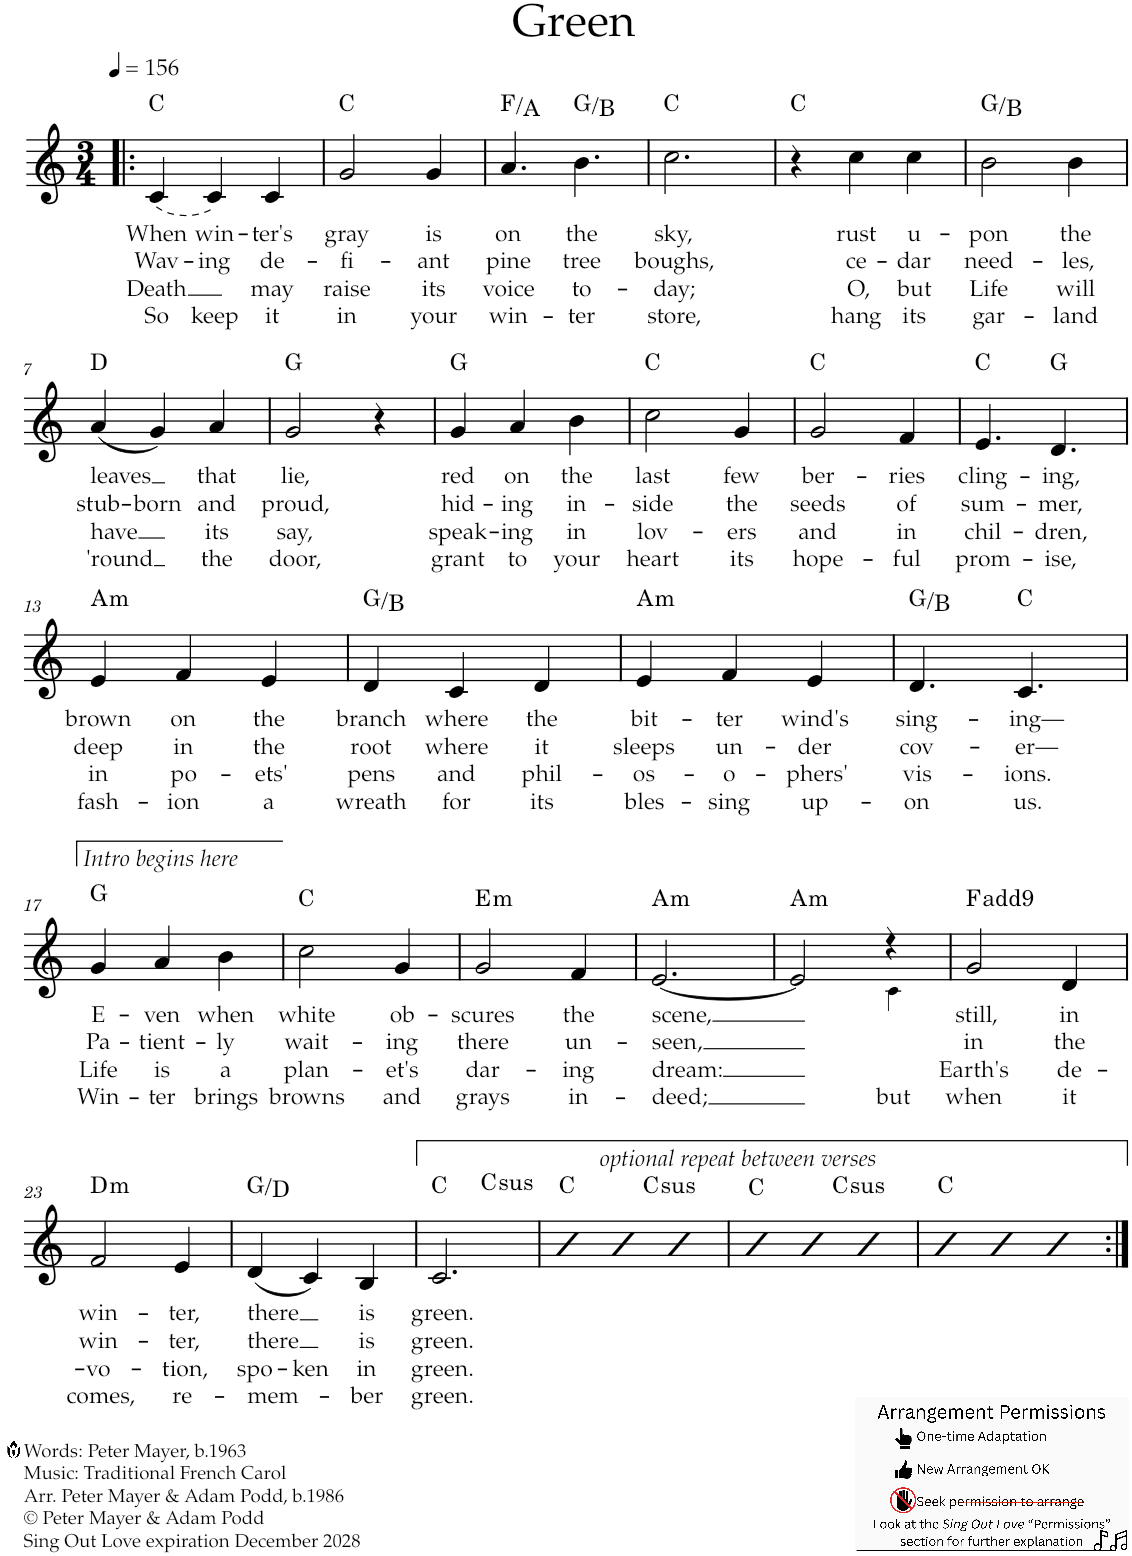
**kern	**text	**text	**text	**text	**harte
*part1	*part1	*part1	*part1	*part1	*part1
*staff1	*staff1	*staff1	*staff1	*staff1	*
*I"Oboe	*	*	*	*	*
*I'Ob	*	*	*	*	*
*clefG2	*	*	*	*	*
*k[]	*	*	*	*	*
*M3/4	*	*	*	*	*
*MM156	*	*	*	*	*
=1!|:	=1!|:	=1!|:	=1!|:	=1!|:	=1!|:
!	!LO:LY:b	!LO:LY:b	!LO:LY:b	!LO:LY:b	!
(<4c/	When	Wav-	Death	So	C:maj
!	!LO:LY:b	!LO:LY:b	!	!LO:LY:b	!
4c/)	win-	-ing	.	keep	.
!	!LO:LY:b	!LO:LY:b	!LO:LY:b	!LO:LY:b	!
4c/	-ter's	de-	may	it	.
=2	=2	=2	=2	=2	=2
!	!LO:LY:b	!LO:LY:b	!LO:LY:b	!LO:LY:b	!
2g/	gray	-fi-	raise	in	C:maj
!	!LO:LY:b	!LO:LY:b	!LO:LY:b	!LO:LY:b	!
4g/	is	-ant	its	your	.
=3	=3	=3	=3	=3	=3
!	!LO:LY:b	!LO:LY:b	!LO:LY:b	!LO:LY:b	!
4.a/	on	pine	voice	win-	F:maj/3
!	!LO:LY:b	!LO:LY:b	!LO:LY:b	!LO:LY:b	!
4.b\	the	tree	to-	-ter	G:maj/3
=4	=4	=4	=4	=4	=4
!	!LO:LY:b	!LO:LY:b	!LO:LY:b	!LO:LY:b	!
2.cc\	sky,	boughs,	-day;	store,	C:maj
=5	=5	=5	=5	=5	=5
4r	.	.	.	.	C:maj
!	!LO:LY:b	!LO:LY:b	!LO:LY:b	!LO:LY:b	!
4cc\	rust	ce-	O,	hang	.
!	!LO:LY:b	!LO:LY:b	!LO:LY:b	!LO:LY:b	!
4cc\	u-	-dar	but	its	.
=6	=6	=6	=6	=6	=6
!	!LO:LY:b	!LO:LY:b	!LO:LY:b	!LO:LY:b	!
2b\	-pon	need-	Life	gar-	G:maj/3
!	!LO:LY:b	!LO:LY:b	!LO:LY:b	!LO:LY:b	!
4b\	the	-les,	will	-land	.
!!LO:LB:g=z
=7	=7	=7	=7	=7	=7
!	!LO:LY:b	!LO:LY:b	!LO:LY:b	!LO:LY:b	!
(<4a/	leaves	stub-	have	'round	D:maj
!	!	!LO:LY:b	!	!	!
4g/)	.	-born	.	.	.
!	!LO:LY:b	!LO:LY:b	!LO:LY:b	!LO:LY:b	!
4a/	that	and	its	the	.
=8	=8	=8	=8	=8	=8
!	!LO:LY:b	!LO:LY:b	!LO:LY:b	!LO:LY:b	!
2g/	lie,	proud,	say,	door,	G:maj
4r	.	.	.	.	.
=9	=9	=9	=9	=9	=9
!	!LO:LY:b	!LO:LY:b	!LO:LY:b	!LO:LY:b	!
4g/	red	hid-	speak-	grant	G:maj
!	!LO:LY:b	!LO:LY:b	!LO:LY:b	!LO:LY:b	!
4a/	on	-ing	-ing	to	.
!	!LO:LY:b	!LO:LY:b	!LO:LY:b	!LO:LY:b	!
4b\	the	in-	in	your	.
=10	=10	=10	=10	=10	=10
!	!LO:LY:b	!LO:LY:b	!LO:LY:b	!LO:LY:b	!
2cc\	last	-side	lov-	heart	C:maj
!	!LO:LY:b	!LO:LY:b	!LO:LY:b	!LO:LY:b	!
4g/	few	the	-ers	its	.
=11	=11	=11	=11	=11	=11
!	!LO:LY:b	!LO:LY:b	!LO:LY:b	!LO:LY:b	!
2g/	ber-	seeds	and	hope-	C:maj
!	!LO:LY:b	!LO:LY:b	!LO:LY:b	!LO:LY:b	!
4f/	-ries	of	in	-ful	.
=12	=12	=12	=12	=12	=12
!	!LO:LY:b	!LO:LY:b	!LO:LY:b	!LO:LY:b	!
4.e/	cling-	sum-	chil-	prom-	C:maj
!	!LO:LY:b	!LO:LY:b	!LO:LY:b	!LO:LY:b	!
4.d/	-ing,	-mer,	-dren,	-ise,	G:maj
!!LO:LB:g=z
=13	=13	=13	=13	=13	=13
!	!LO:LY:b	!LO:LY:b	!LO:LY:b	!LO:LY:b	!LO:H:kt=m
4e/	brown	deep	in	fash-	A:min
!	!LO:LY:b	!LO:LY:b	!LO:LY:b	!LO:LY:b	!
4f/	on	in	po-	-ion	.
!	!LO:LY:b	!LO:LY:b	!LO:LY:b	!LO:LY:b	!
4e/	the	the	-ets'	a	.
=14	=14	=14	=14	=14	=14
!	!LO:LY:b	!LO:LY:b	!LO:LY:b	!LO:LY:b	!
4d/	branch	root	pens	wreath	G:maj/3
!	!LO:LY:b	!LO:LY:b	!LO:LY:b	!LO:LY:b	!
4c/	where	where	and	for	.
!	!LO:LY:b	!LO:LY:b	!LO:LY:b	!LO:LY:b	!
4d/	the	it	phil-	its	.
=15	=15	=15	=15	=15	=15
!	!LO:LY:b	!LO:LY:b	!LO:LY:b	!LO:LY:b	!LO:H:kt=m
4e/	bit-	sleeps	-os-	bles-	A:min
!	!LO:LY:b	!LO:LY:b	!LO:LY:b	!LO:LY:b	!
4f/	-ter	un-	-o-	-sing	.
!	!LO:LY:b	!LO:LY:b	!LO:LY:b	!LO:LY:b	!
4e/	wind's	-der	-phers'	up-	.
=16	=16	=16	=16	=16	=16
!	!LO:LY:b	!LO:LY:b	!LO:LY:b	!LO:LY:b	!
4.d/	sing-	cov-	vis-	-on	G:maj/3
!	!LO:LY:b	!LO:LY:b	!LO:LY:b	!LO:LY:b	!
4.c/	-ing—	-er—	-ions.	us.	C:maj
!!LO:LB:g=z
=17	=17	=17	=17	=17	=17
!	!LO:LY:b	!LO:LY:b	!LO:LY:b	!LO:LY:b	!
4g/	E-	Pa-	Life	Win-	G:maj
!	!LO:LY:b	!LO:LY:b	!LO:LY:b	!LO:LY:b	!
4a/	-ven	-tient-	is	-ter	.
!	!LO:LY:b	!LO:LY:b	!LO:LY:b	!LO:LY:b	!
4b\	when	-ly	a	brings	.
=18	=18	=18	=18	=18	=18
!	!LO:LY:b	!LO:LY:b	!LO:LY:b	!LO:LY:b	!
2cc\	white	wait-	plan-	browns	C:maj
!	!LO:LY:b	!LO:LY:b	!LO:LY:b	!LO:LY:b	!
4g/	ob-	-ing	-et's	and	.
=19	=19	=19	=19	=19	=19
!	!LO:LY:b	!LO:LY:b	!LO:LY:b	!LO:LY:b	!LO:H:kt=m
2g/	-scures	there	dar-	grays	E:min
!	!LO:LY:b	!LO:LY:b	!LO:LY:b	!LO:LY:b	!
4f/	the	un-	-ing	in-	.
=20	=20	=20	=20	=20	=20
!	!LO:LY:b	!LO:LY:b	!LO:LY:b	!LO:LY:b	!LO:H:kt=m
[<2.e/	scene,	-seen,	dream:	-deed;	A:min
=21	=21	=21	=21	=21	=21
*^	*	*	*	*	*
!	!	!	!	!	!	!LO:H:kt=m
2e/]	2ryy	.	.	.	.	A:min
!	!	!	!	!	!LO:LY:b	!
4r	4c\	.	.	.	but	.
=22	=22	=22	=22	=22	=22	=22
!	!	!LO:LY:b	!LO:LY:b	!LO:LY:b	!LO:LY:b	!
*v	*v	*	*	*	*	*
2g/	still,	in	Earth's	when	F:maj(9)
!	!LO:LY:b	!LO:LY:b	!LO:LY:b	!LO:LY:b	!
4d/	in	the	de-	it	.
!!LO:LB:g=z
=23	=23	=23	=23	=23	=23
!	!LO:LY:b	!LO:LY:b	!LO:LY:b	!LO:LY:b	!LO:H:kt=m
2f/	win-	win-	-vo-	comes,	D:min
!	!LO:LY:b	!LO:LY:b	!LO:LY:b	!LO:LY:b	!
4e/	-ter,	-ter,	-tion,	re-	.
=24	=24	=24	=24	=24	=24
!	!LO:LY:b	!LO:LY:b	!LO:LY:b	!LO:LY:b	!
(<4d/	there	there	spo-	-mem-	G:maj/5
!	!	!	!LO:LY:b	!	!
4c/)	.	.	-ken	.	.
!	!LO:LY:b	!LO:LY:b	!LO:LY:b	!LO:LY:b	!
4B/	is	is	in	-ber	.
=25	=25	=25	=25	=25	=25
!	!LO:LY:b	!LO:LY:b	!LO:LY:b	!LO:LY:b	!
*^	*	*	*	*	*
2.c/	4.ryy	green.	green.	green.	green.	C:maj
!	!	!	!	!	!	!LO:H:kt=sus
.	4.ryy	.	.	.	.	C:sus4
=26	=26	=26	=26	=26	=26	=26
4b	4.ryy	.	.	.	.	C:maj
4b	.	.	.	.	.	.
!	!	!	!	!	!	!LO:H:kt=sus
.	4.ryy	.	.	.	.	C:sus4
4b	.	.	.	.	.	.
=27	=27	=27	=27	=27	=27	=27
4b	4.ryy	.	.	.	.	C:maj
4b	.	.	.	.	.	.
!	!	!	!	!	!	!LO:H:kt=sus
.	4.ryy	.	.	.	.	C:sus4
4b	.	.	.	.	.	.
*v	*v	*	*	*	*	*
=28	=28	=28	=28	=28	=28
4b	.	.	.	.	C:maj
4b	.	.	.	.	.
4b	.	.	.	.	.
=:|!	=:|!	=:|!	=:|!	=:|!	=:|!
*-	*-	*-	*-	*-	*-
